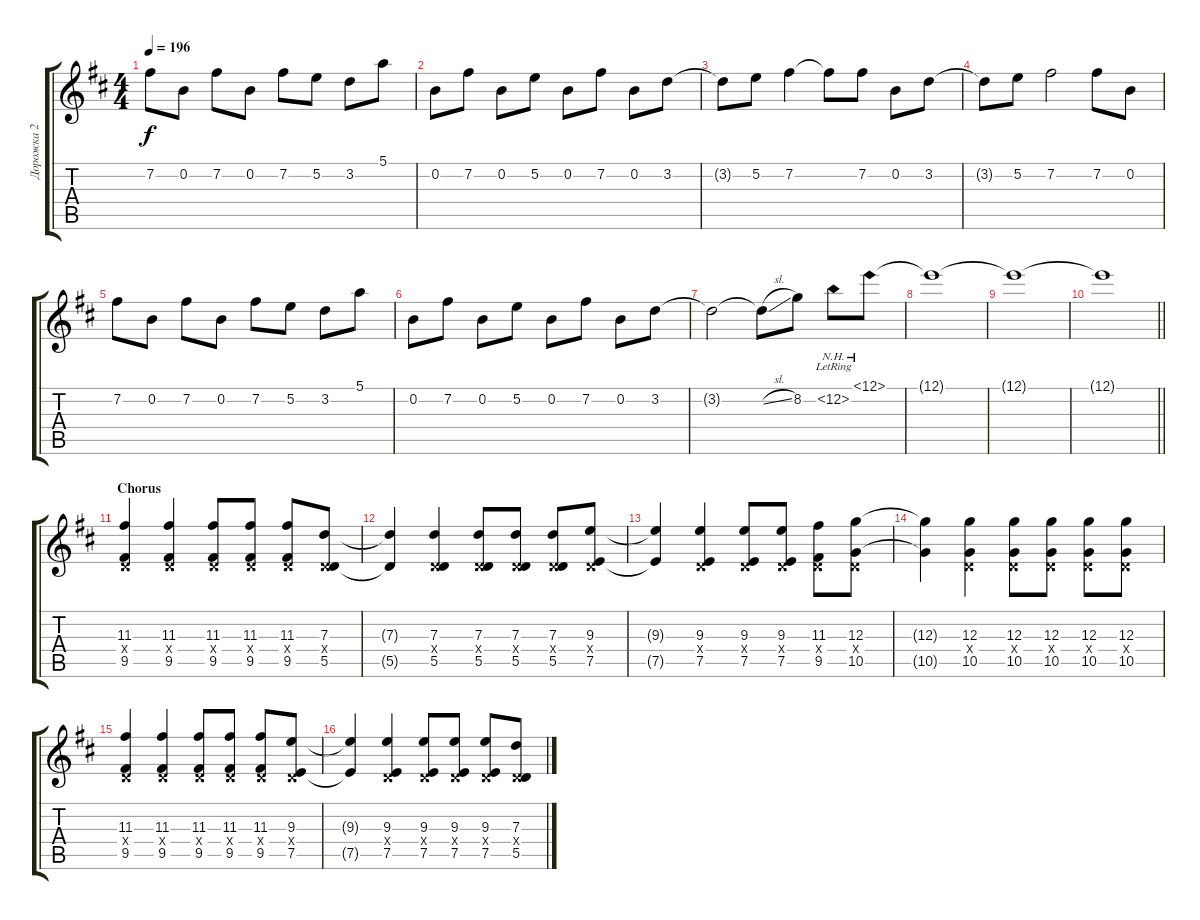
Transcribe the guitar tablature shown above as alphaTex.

\track ("Дорожка 2" "Дорожка 2") {instrument distortionguitar}
\staff {score tabs}
\tuning (E4 B3 G3 D3 A2 D2) {hide}
\ts (4 4)
\tempo 196
\clef g2
\ks d
7.2.8{dy f} 0.2.8 7.2.8 0.2.8 7.2.8 5.2.8 3.2.8 5.1.8 |
0.2.8 7.2.8 0.2.8 5.2.8 0.2.8 7.2.8 0.2.8 3.2.8 |
3.2{t}.8 5.2.8 7.2.4 7.2{t}.8 7.2.8 0.2.8 3.2.8 |
3.2{t}.8 5.2.8 7.2.2 7.2.8 0.2.8 |
7.2.8 0.2.8 7.2.8 0.2.8 7.2.8 5.2.8 3.2.8 5.1.8 |
0.2.8 7.2.8 0.2.8 5.2.8 0.2.8 7.2.8 0.2.8 3.2.8 |
3.2{t}.2 3.2{sl t}.8 8.2.8 12.2{nh lr}.8 12.1{nh lr}.8 |
12.1{t}.1 |
12.1{t}.1 |
\barLineRight lightlight
12.1{t}.1 |
\section ("" "Chorus")
(11.3 0.4{x} 9.5).4 (11.3 0.4{x} 9.5).4 (11.3 0.4{x} 9.5).8 (11.3 0.4{x} 9.5).8 (11.3 0.4{x} 9.5).8 (7.3 0.4{x} 5.5).8 |
(7.3{t} 5.5{t}).4 (7.3 0.4{x} 5.5).4 (7.3 0.4{x} 5.5).8 (7.3 0.4{x} 5.5).8 (7.3 0.4{x} 5.5).8 (9.3 0.4{x} 7.5).8 |
(9.3{t} 7.5{t}).4 (9.3 0.4{x} 7.5).4 (9.3 0.4{x} 7.5).8 (9.3 0.4{x} 7.5).8 (11.3 0.4{x} 9.5).8 (12.3 0.4{x} 10.5).8 |
(12.3{t} 10.5{t}).4 (12.3 0.4{x} 10.5).4 (12.3 0.4{x} 10.5).8 (12.3 0.4{x} 10.5).8 (12.3 0.4{x} 10.5).8 (12.3 0.4{x} 10.5).8 |
(11.3 0.4{x} 9.5).4 (11.3 0.4{x} 9.5).4 (11.3 0.4{x} 9.5).8 (11.3 0.4{x} 9.5).8 (11.3 0.4{x} 9.5).8 (9.3 0.4{x} 7.5).8 |
(9.3{t} 7.5{t}).4 (9.3 0.4{x} 7.5).4 (9.3 0.4{x} 7.5).8 (9.3 0.4{x} 7.5).8 (9.3 0.4{x} 7.5).8 (7.3 0.4{x} 5.5).8
